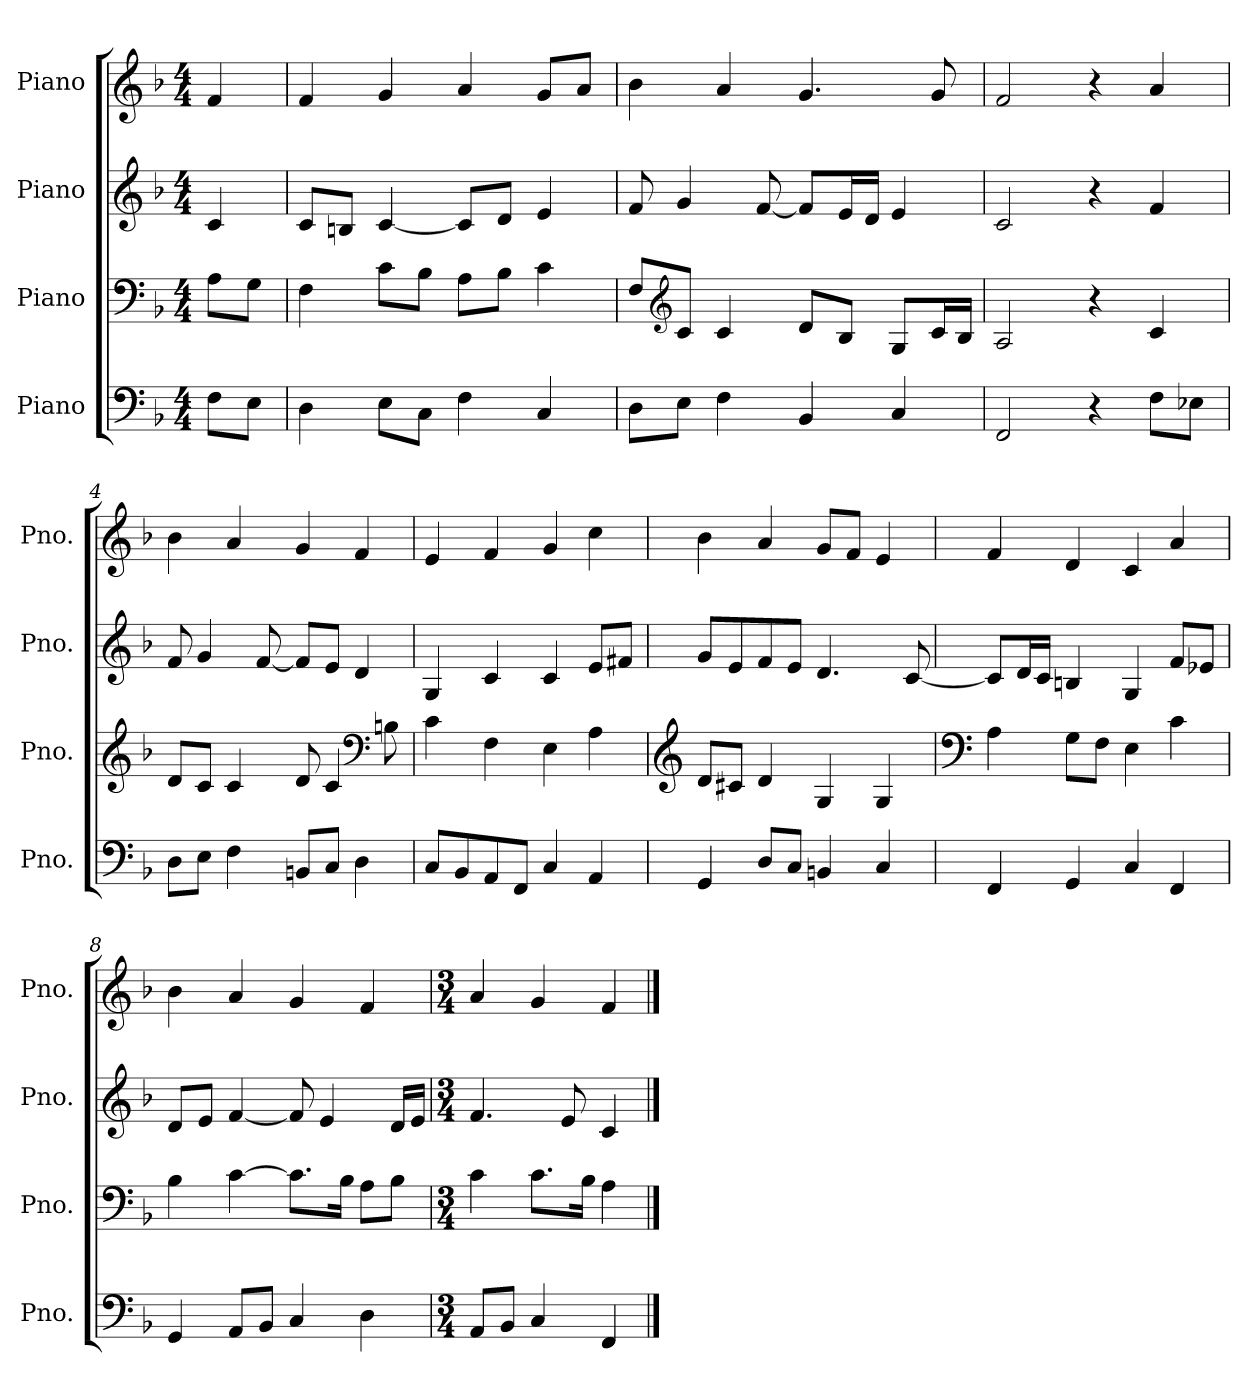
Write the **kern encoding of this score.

**kern	**kern	**kern	**kern
*part4	*part3	*part2	*part1
*staff4	*staff3	*staff2	*staff1
*I"Piano	*I"Piano	*I"Piano	*I"Piano
*I'Pno.	*I'Pno.	*I'Pno.	*I'Pno.
*clefF4	*clefF4	*clefG2	*clefG2
*k[b-]	*k[b-]	*k[b-]	*k[b-]
*M4/4	*M4/4	*M4/4	*M4/4
*MM120	*MM120	*MM120	*MM120
=	=	=	=
8F\L	8A\L	4c/	4f/
8E\J	8G\J	.	.
=1	=1	=1	=1
4D\	4F\	8c/L	4f/
.	.	8Bn/J	.
8E\L	8c\L	[4c/	4g/
8C\J	8B-\J	.	.
4F\	8A\L	8c/L]	4a/
.	8B-\J	8d/J	.
4C/	4c\	4e/	8g/L
.	.	.	8a/J
=2	=2	=2	=2
8D\L	8F/L	8f/	4b-\
*	*clefG2	*	*
8E\J	8c/J	4g/	.
4F\	4c/	.	4a/
.	.	[8f/	.
4BB-/	8d/L	8f/L]	4.g/
.	8B-/J	16e/L	.
.	.	16d/JJ	.
4C/	8G/L	4e/	.
.	16c/L	.	8g/
.	16B-/JJ	.	.
=3	=3	=3	=3
2FF/	2A/	2c/	2f/
4r	4r	4r	4r
8F\L	4c/	4f/	4a/
8E-X\J	.	.	.
!!LO:LB:g=z
=4	=4	=4	=4
8D\L	8d/L	8f/	4b-\
8E\J	8c/J	4g/	.
4F\	4c/	.	4a/
.	.	[8f/	.
8BBn/L	8d/	8f/L]	4g/
8C/J	4c/	8e/J	.
4D\	.	4d/	4f/
*	*clefF4	*	*
.	8Bn\	.	.
=5	=5	=5	=5
8C/L	4c\	4G/	4e/
8BB-/	.	.	.
8AA/	4F\	4c/	4f/
8FF/J	.	.	.
4C/	4E\	4c/	4g/
4AA/	4A\	8e/L	4cc\
.	.	8f#X/J	.
=6	=6	=6	=6
*	*clefG2	*	*
4GG/	8d/L	8g/L	4b-\
.	8c#X/J	8e/	.
8D/L	4d/	8f/	4a/
8C/J	.	8e/J	.
4BBn/	4G/	4.d/	8g/L
.	.	.	8f/J
4C/	4G/	.	4e/
.	.	[8c/	.
=7	=7	=7	=7
*	*clefF4	*	*
4FF/	4A\	8c/L]	4f/
.	.	16d/L	.
.	.	16c/JJ	.
4GG/	8G\L	4Bn/	4d/
.	8F\J	.	.
4C/	4E\	4G/	4c/
4FF/	4c\	8f/L	4a/
.	.	8e-X/J	.
!!LO:LB:g=z
=8	=8	=8	=8
4GG/	4B-\	8d/L	4b-\
.	.	8e/J	.
8AA/L	[4c\	[4f/	4a/
8BB-/J	.	.	.
4C/	8.c\L]	8f/]	4g/
.	.	4e/	.
.	16B-\Jk	.	.
4D\	8A\L	.	4f/
.	8B-\J	16d/LL	.
.	.	16e/JJ	.
=9	=9	=9	=9
*M3/4	*M3/4	*M3/4	*M3/4
8AA/L	4c\	4.f/	4a/
8BB-/J	.	.	.
4C/	8.c\L	.	4g/
.	.	8e/	.
.	16B-\Jk	.	.
4FF/	4A\	4c/	4f/
==	==	==	==
*-	*-	*-	*-
